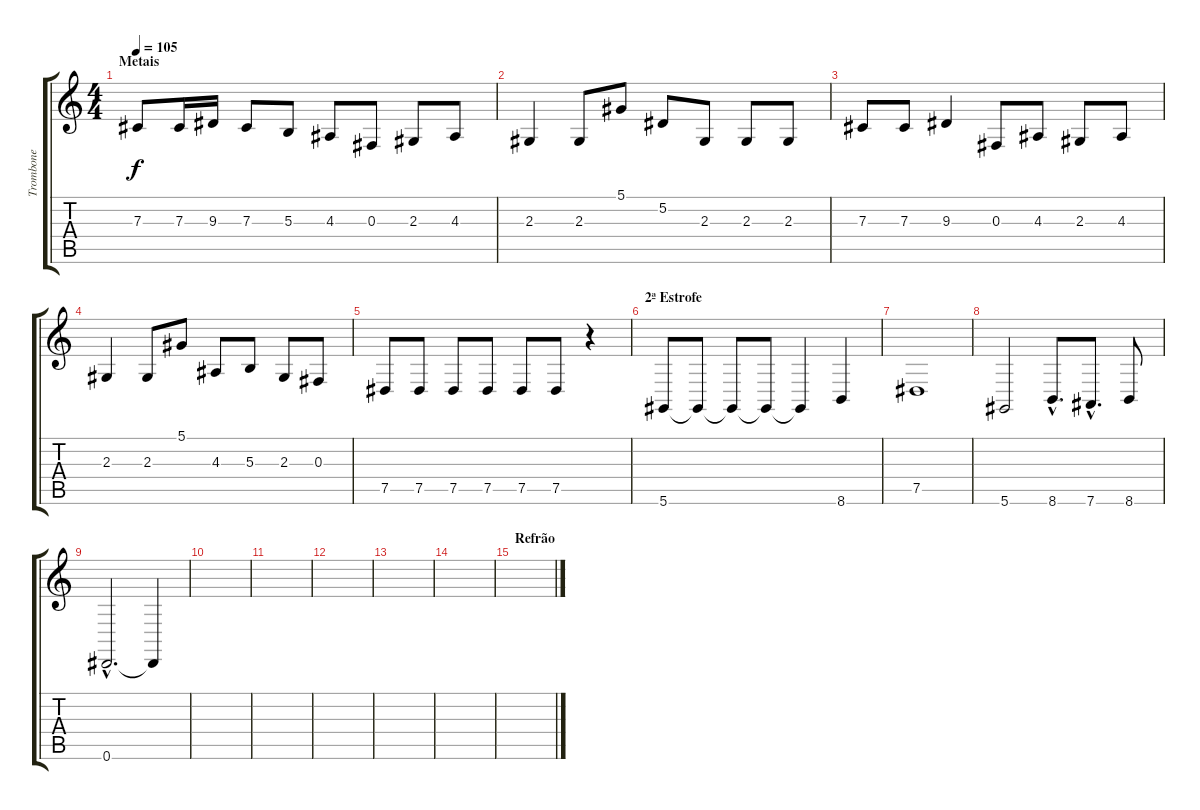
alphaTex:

\track ("Trombone" "Trombone") {instrument trombone}
\staff {score tabs}
\tuning (Eb4 Bb3 Gb3 Db3 Ab2 Eb2) {hide}
\ts (4 4)
\section ("" "Metais")
\tempo 105
\clef g2
\ks c
7.3.8{dy f} 7.3.16 9.3.16 7.3.8 5.3.8 4.3.8 0.3.8 2.3.8 4.3.8 |
2.3.4 2.3.8 5.1.8 5.2.8 2.3.8 2.3.8 2.3.8 |
7.3.8 7.3.8 9.3.4 0.3.8 4.3.8 2.3.8 4.3.8 |
2.3.4 2.3.8 5.1.8 4.3.8 5.3.8 2.3.8 0.3.8 |
7.5.8 7.5.8 7.5.8 7.5.8 7.5.8 7.5.8 r.4 |
\section ("" "2ª Estrofe")
5.6.8 5.6{t}.8 5.6{t}.8 5.6{t}.8 5.6{t}.4 8.6.4 |
7.5.1 |
5.6.2 8.6{hac}.8{d} 7.6{hac}.8{d} 8.6.8 |
0.6{hac}.2{d} 0.6{t}.4 |
|
|
|
|
|
\section ("" "Refrão")
